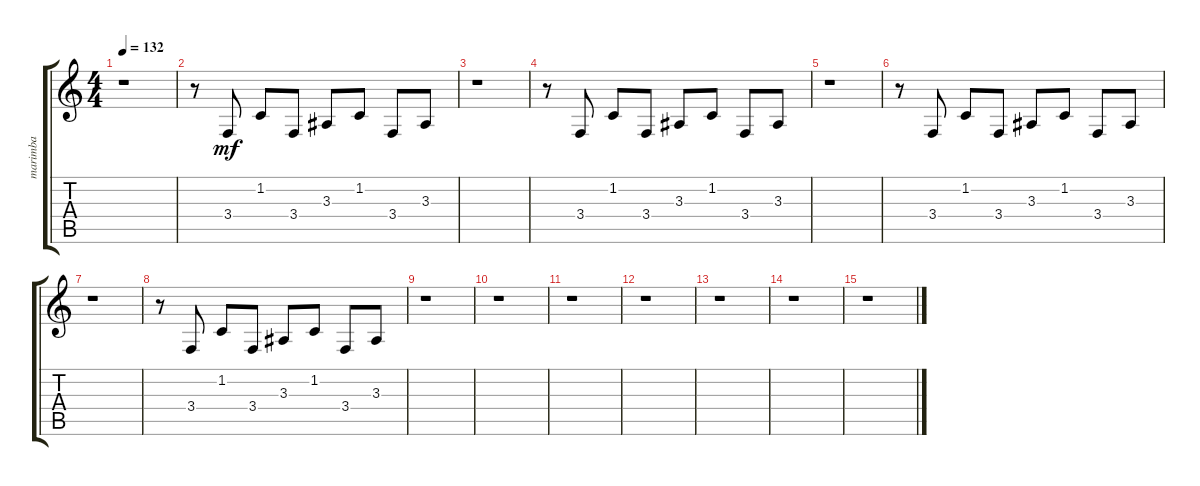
\track ("marimba" "marimba") {instrument marimba}
\staff {score tabs}
\tuning (E4 B3 G3 D3 A2 E2) {hide}
\ts (4 4)
\tempo 132
\clef g2
\ks c
r.1{dy mf} |
r.8 3.4.8 1.2.8 3.4.8 3.3.8 1.2.8 3.4.8 3.3.8 |
r.1 |
r.8 3.4.8 1.2.8 3.4.8 3.3.8 1.2.8 3.4.8 3.3.8 |
r.1 |
r.8 3.4.8 1.2.8 3.4.8 3.3.8 1.2.8 3.4.8 3.3.8 |
r.1 |
r.8 3.4.8 1.2.8 3.4.8 3.3.8 1.2.8 3.4.8 3.3.8 |
r.1 |
r.1 |
r.1 |
r.1 |
r.1 |
r.1 |
r.1
